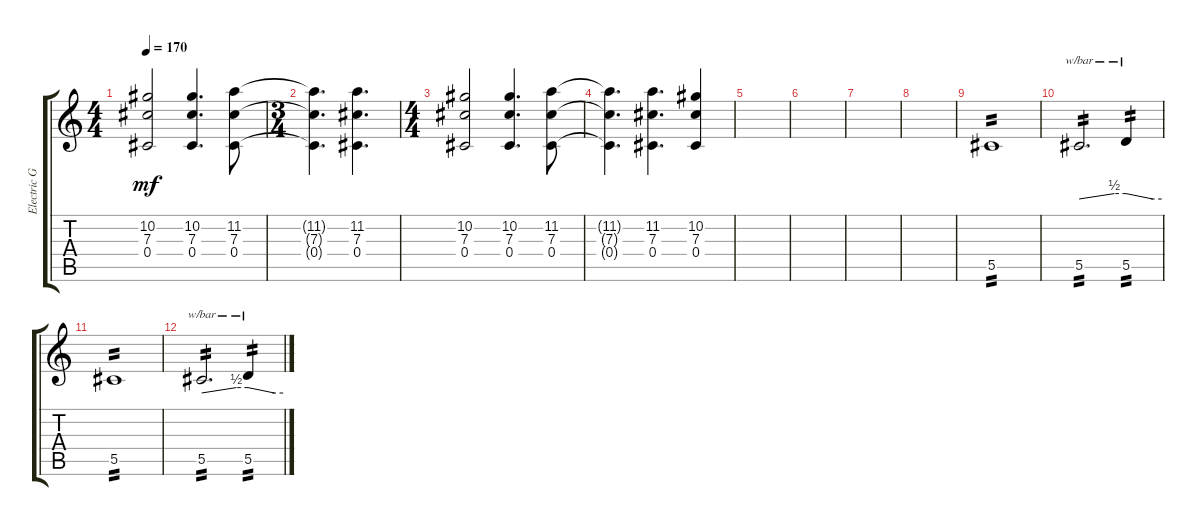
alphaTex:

\track ("Electric Guitar (extra 1)" "Electric G") {instrument distortionguitar}
\staff {score tabs}
\tuning (Eb4 Bb3 Gb3 Db3 Ab2 Db2) {hide}
\ts (4 4)
\tempo 170
\clef g2
\ks c
(10.2 7.3 0.4).2{dy mf} (10.2 7.3 0.4).4{d} (11.2 7.3 0.4).8 |
\ts (3 4)
(11.2{t} 7.3{t} 0.4{t}).4{d} (11.2 7.3 0.4).4{d} |
\ts (4 4)
(10.2 7.3 0.4).2 (10.2 7.3 0.4).4{d} (11.2 7.3 0.4).8 |
(11.2{t} 7.3{t} 0.4{t}).4{d} (11.2 7.3 0.4).4{d} (10.2 7.3 0.4).4 |
|
|
|
|
5.5.1{tp 2} |
5.5.2{d tbe (custom default 0 0 45 2 60 2) tp 2} 5.5.4{tbe (custom default 0 2 45 0 60 0) tp 2} |
5.5.1{tp 2} |
5.5.2{d tbe (custom default 0 0 45 2 60 2) tp 2} 5.5.4{tbe (custom default 0 2 45 0 60 0) tp 2}
